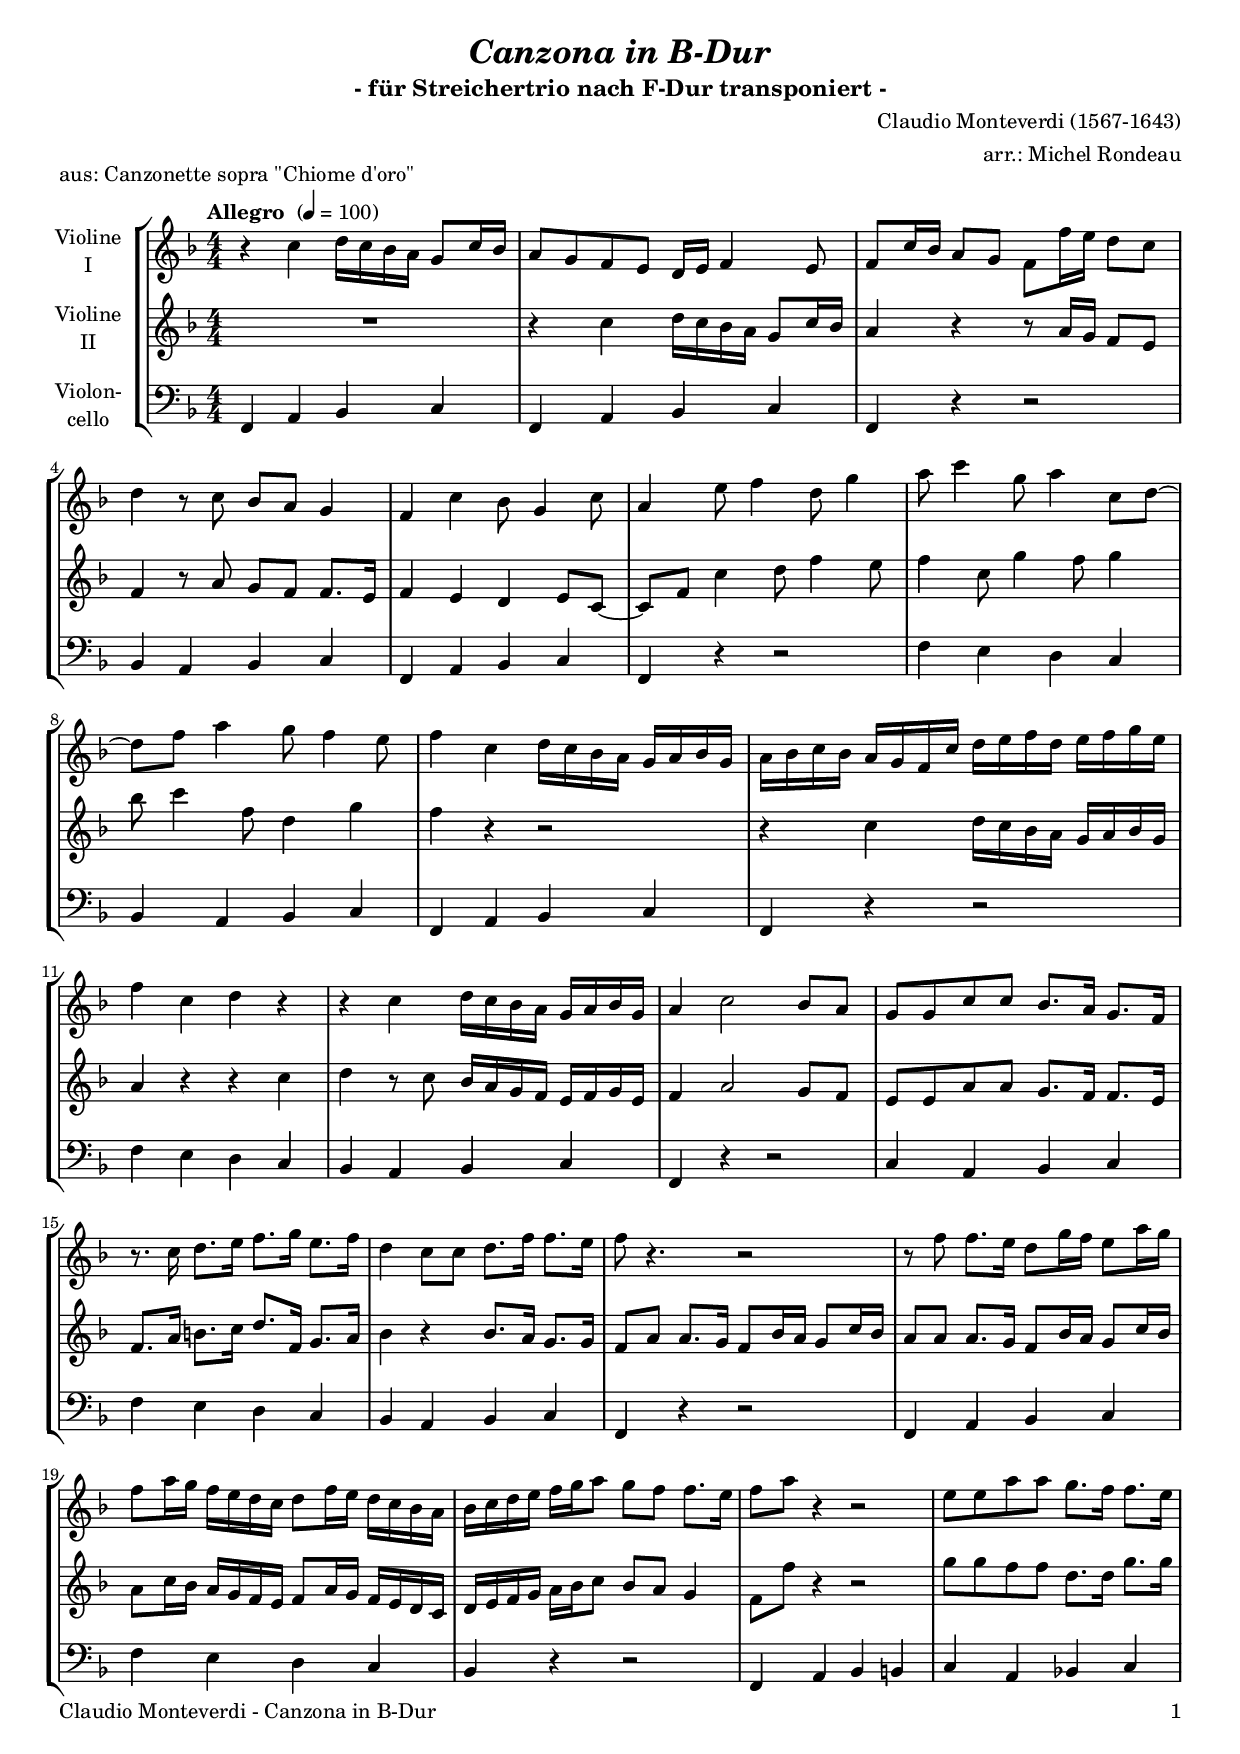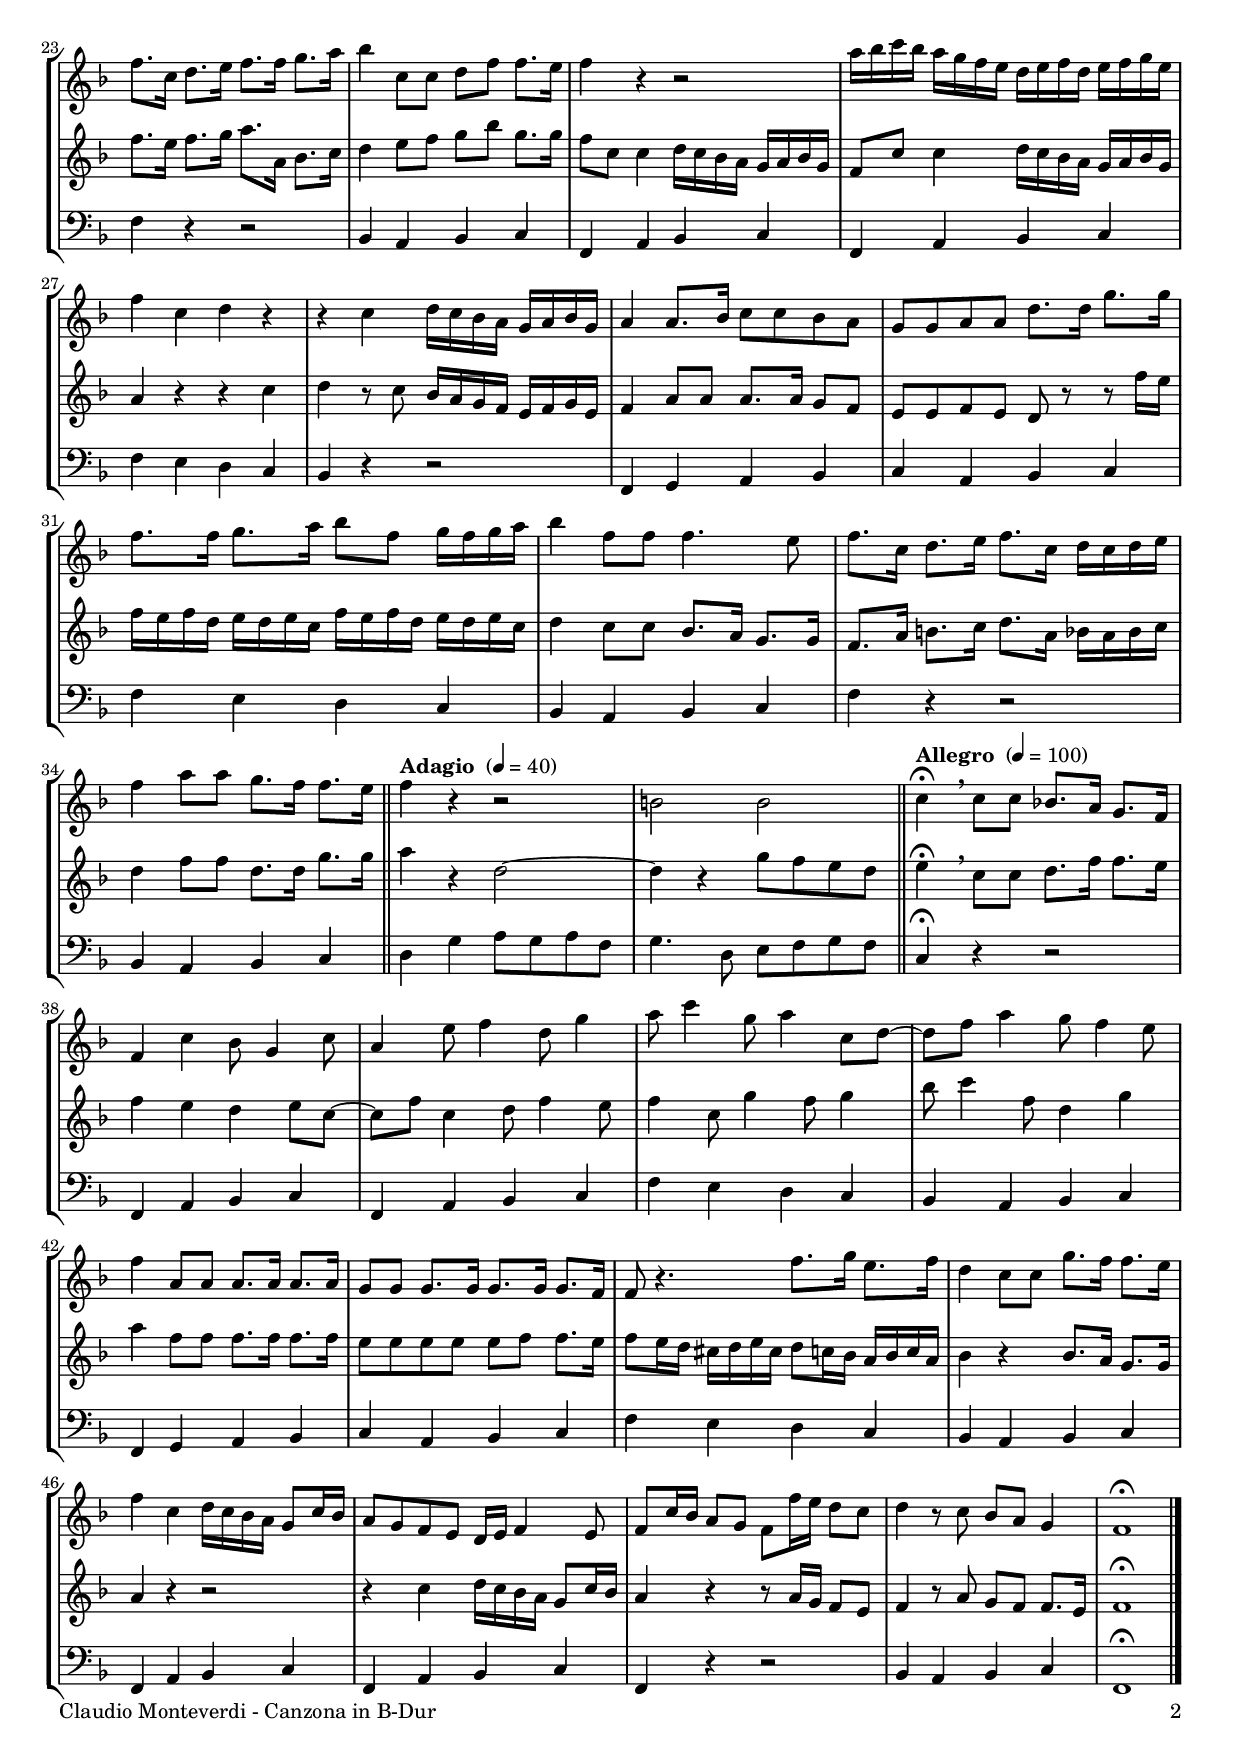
\version "2.20.2"
\include "deutsch.ly"

#(set-global-staff-size 18)

\header {
  title     = \markup \bold \italic "Canzona in B-Dur"
  subtitle  = "- für Streichertrio nach F-Dur transponiert -"
  composer  = "Claudio Monteverdi (1567-1643)"
  arranger  = "arr.: Michel Rondeau"
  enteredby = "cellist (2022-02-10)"
  piece     = "aus: Canzonette sopra \"Chiome d'oro\""
}

voiceconsts = {
 \key c \major
 \time 4/4
 \clef "treble"
 \numericTimeSignature
 \compressEmptyMeasures
 \tempo "Allegro " 4=100
}

mipz = "pizzicato strings"
mivl = "violin"
mivc = "cello"

boxa = { \bar "||" \mark \markup \box \italic "A" \key d \major }
boxb = { \bar "||" \mark \markup \box \italic "B" }

adagio  = { \bar "||" \tempo "Adagio "  4=40  }
allegro = { \bar "||" \tempo "Allegro " 4=100 }

va = \relative c'' {
  \voiceconsts

  r4 g a16 g f e d8 g16 f
  e8 d c h a16 h c4 h8
  c g'16 f e8 d c c'16 h a8 g
  a4 r8 g f e d4

  c g' f8 d4 g8
  e4 h'8 c4 a8 d4
  e8 g4 d8 e4 g,8 a~
  a c e4 d8 c4 h8
  c4 g a16 g f e d e f d

  e f g f e d c g' a h c a h c d h
  c4 g a r
  r g a16 g f e d e f d
  e4 g2 f8 e
  d d g g f8. e16 d8. c16

  r8. g'16 a8. h16 c8. d16 h8. c16
  a4 g8 g a8. c16 c8. h16
  c8 r4. r2

  r8 c c8. h16 a8 d16 c h8 e16 d
  c8 e16 d c h a g a8 c16 h a g f e
  f g a h c d e8 d c c8. h16
  c8 e r4 r2

  h8 h e e d8. c16 c8. h16
  c8. g16 a8. h16 c8. c16 d8. e16
  f4 g,8 g a c c8. h16
  c4 r r2

  e16 f g f e d c h a h c a h c d h
  c4 g a r
  r g a16 g f e d e f d
  e4 e8. f16 g8 g f e

  d d e e a8. a16 d8. d16
  c8. c16 d8. e16 f8 c d16 c d e
  f4 c8 c c4. h8
  c8. g16 a8. h16 c8. g16 a g a h

  c4 e8 e d8. c16 c8. h16 \adagio
  c4 r r2
  fis, fis \allegro
  g4\fermata \breathe g8 g f!8. e16 d8. c16
  c4 g' f8 d4 g8
  e4 h'8 c4 a8 d4

  e8 g4 d8 e4 g,8 a~
  a c e4 d8 c4 h8
  c4 e,8 e e8. e16 e8. e16
  d8 d d8. d16 d8. d16 d8. c16
  c8 r4. c'8. d16 h8. c16

  a4 g8 g d'8. c16 c8. h16
  c4 g a16 g f e d8 g16 f
  e8 d c h a16 h c4 h8
  c g'16 f e8 d c c'16 h a8 g
  a4 r8 g f e d4
  c1\fermata \bar "|."
}

vb = \relative c'' {
  \voiceconsts

  R1
  r4 g a16 g f e d8 g16 f
  e4 r r8 e16 d c8 h
  c4 r8 e d c c8. h16
  c4 h a h8 g~

  g c g'4 a8 c4 h8
  c4 g8 d'4 c8 d4
  f8 g4 c,8 a4 d
  c r r2
  r4 g a16 g f e d e f d
  e4 r r g

  a r8 g f16 e d c h c d h
  c4 e2 d8 c
  h h e e d8. c16 c8. h16
  c8. e16 fis8. g16 a8. c,16 d8. e16

  f4 r f8. e16 d8. d16
  c8 e e8. d16 c8 f16 e d8 g16 f

  e8 e e8. d16 c8 f16 e d8 g16 f
  e8 g16 f e d c h c8 e16 d c h a g
  a h c d e f g8 f e d4
  c8 c' r4 r2

  d8 d c c a8. a16 d8. d16
  c8. h16 c8. d16 e8. e,16 f8. g16
  a4 h8 c d f d8. d16
  c8 g g4 a16 g f e d e f d

  c8 g' g4 a16 g f e d e f d
  e4 r r g
  a r8 g f16 e d c h c d h
  c4 e8 e e8. e16 d8 c

  h h c h a r r c'16 h
  c h c a h a h g c h c a h a h g
  a4 g8 g f8. e16 d8. d16

  c8. e16 fis8. g16 a8. e16 f e f g

  a4 c8 c a8. a16 d8. d16 \adagio
  e4 r a,2~
  a4 r d8 c h a \allegro
  h4\fermata \breathe g8 g a8. c16 c8. h16
  c4 h a h8 g~
  g c g4 a8 c4 h8

  c4 g8 d'4 c8 d4
  f8 g4 c,8 a4 d
  e c8 c c8. c16 c8. c16
  h8 h h h h c c8. h16
  c8 h16 a gis a h gis a8 g16 f e f g e

  f4 r f8. e16 d8. d16
  e4 r r2
  r4 g a16 g f e d8 g16 f
  e4 r r8 e16 d c8 h
  c4 r8 e d c c8. h16
  c1\fermata \bar "|."
}

vc = \relative c {
  \voiceconsts
  \clef "bass"

  c4 e f g
  c, e f g
  c, r r2
  f4 e f g
  c, e f g
  c, r r2
  c'4 h a g
  f e f g
  c, e f g

  c, r r2
  c'4 h a g
  f e f g
  c, r r2
  g'4 e f g
  c h a g
  f e f g
  c, r r2

  c4 e f g
  c h a g
  f r r2
  c4 e f fis
  g e f! g
  c r r2
  f,4 e f g
  c, e f g
  c, e f g

  c h a g
  f r r2
  c4 d e f
  g e f g
  c h a g
  f e f g
  c r r2

  f,4 e f g \adagio
  a d e8 d e c
  d4. a8 h c d c \allegro
  g4\fermata r r2
  c,4 e f g
  c, e f g
  c h a g

  f e f g
  c, d e f
  g e f g
  c h a g
  f e f g
  c, e f g
  c, e f g
  c, r r2
  f4 e f g
  c,1\fermata \bar "|."
}


music = \new StaffGroup <<
      \new Staff {
        \set Staff.midiInstrument = \mivl
        \set Staff.instrumentName = \markup \center-column { "Violine" "I" }
        \transpose c f { \va }
      }

      \new Staff {
        \set Staff.midiInstrument = \mivl
        \set Staff.instrumentName = \markup \center-column { "Violine" "II" }
        \transpose c f { \vb }
      }

      \new Staff {
        \set Staff.midiInstrument = \mivc
        \set Staff.instrumentName = \markup \center-column { "Violon-" "cello" }
        \transpose c f, { \vc }
      }      
>>

\book {
   \paper {
    print-page-number = ##t
    print-first-page-number = ##t
    ragged-last-bottom = ##f
    oddHeaderMarkup = \markup \null
    evenHeaderMarkup = \markup \null
    oddFooterMarkup = \markup {
      \fill-line {
        \on-the-fly #print-page-number-check-first
        "Claudio Monteverdi - Canzona in B-Dur" \fromproperty #'page:page-number-string
      }
    }
    evenFooterMarkup = \oddFooterMarkup
  } \score {
    \music
    \layout {}
  }

  \score {
    \unfoldRepeats \music

    \midi {
      \context {
        \Score
      }
    }
  }
}
